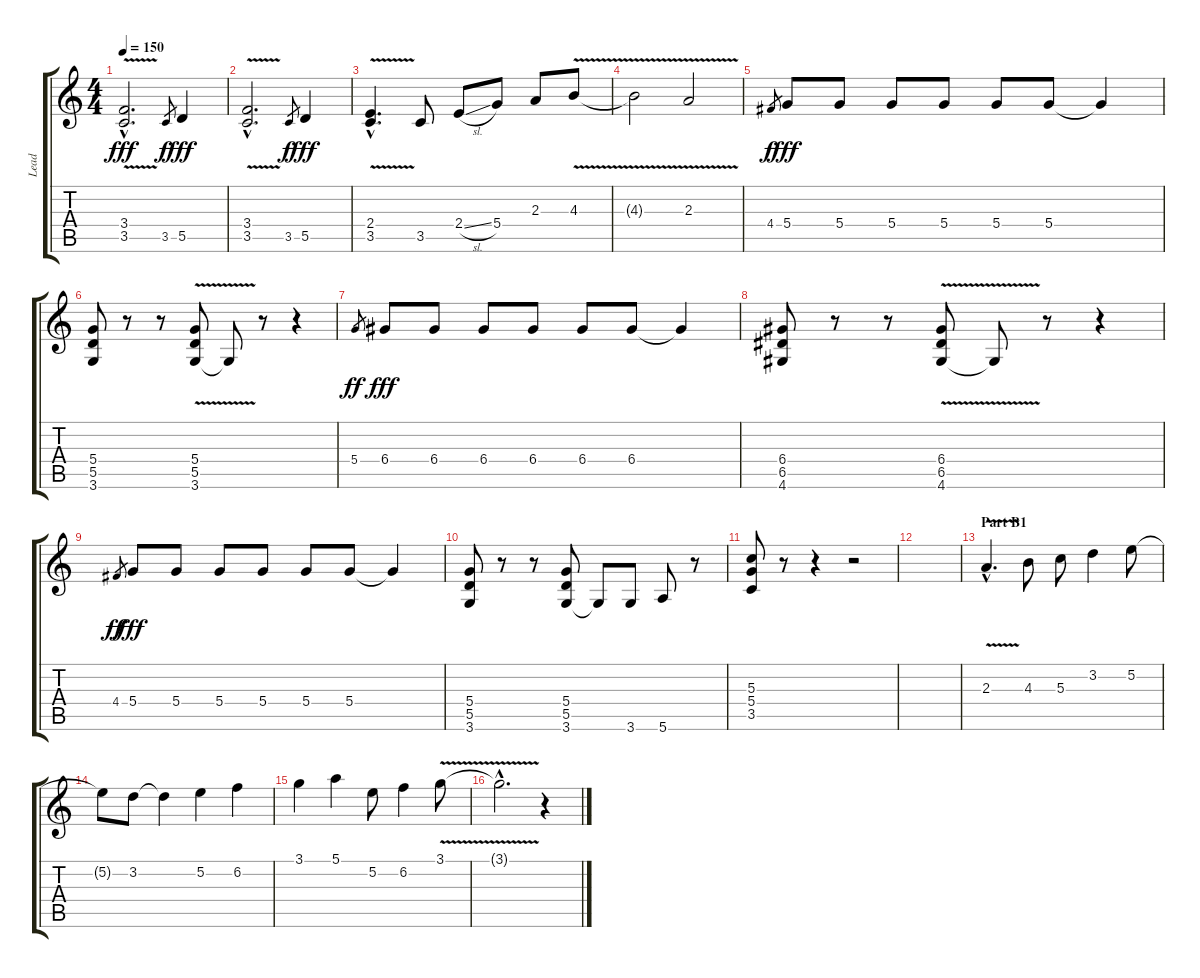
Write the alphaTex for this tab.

\track ("Lead" "Lead") {instrument acousticguitarnylon}
\staff {score tabs}
\tuning (E4 B3 G3 D3 A2 E2) {hide}
\ts (4 4)
\tempo 150
\clef g2
\ks c
(3.4{hac} 3.5{v hac}).2{d dy fff} 3.5.8{gr dy f} 5.5.4{dy fff} |
(3.4{hac} 3.5{v hac}).2{d} 3.5.8{gr dy f} 5.5.4{dy fff} |
(2.4{hac} 3.5{v hac}).4{d} 3.5.8 2.4{sl}.8 5.4.8 2.3.8 4.3{v}.8 |
4.3{t}.2 2.3{v}.2 |
4.4.8{gr dy f} 5.4.8{dy fff instrument acousticguitarnylon} 5.4.8 5.4.8 5.4.8 5.4.8 5.4.8 5.4{t}.4 |
(5.4 5.5 3.6).8 r.8 r.8 (5.4 5.5 3.6{v}).8 3.6{t}.8 r.8 r.4 |
5.4.8{gr dy ff} 6.4.8{dy fff} 6.4.8 6.4.8 6.4.8 6.4.8 6.4.8 6.4{t}.4 |
(6.4 6.5 4.6).8 r.8 r.8 (6.4 6.5 4.6{v}).8 4.6{t}.8 r.8 r.4 |
4.4.8{gr dy ff} 5.4.8{dy fff} 5.4.8 5.4.8 5.4.8 5.4.8 5.4.8 5.4{t}.4 |
(5.4 5.5 3.6).8 r.8 r.8 (5.4 5.5 3.6).8 3.6{t}.8 3.6.8 5.6.8 r.8 |
(5.3 5.4 3.5).8 r.8 r.4 r.2 |
|
\section ("" "Part B1")
2.3{v hac}.4{d instrument electricguitarjazz} 4.3.8 5.3.8 3.2.4 5.2.8 |
5.2{t}.8 3.2.8 3.2{t}.4 5.2.4 6.2.4 |
3.1.4 5.1.4 5.2.8 6.2.4 3.1{v}.8 |
3.1{hac t}.2{d} r.4
